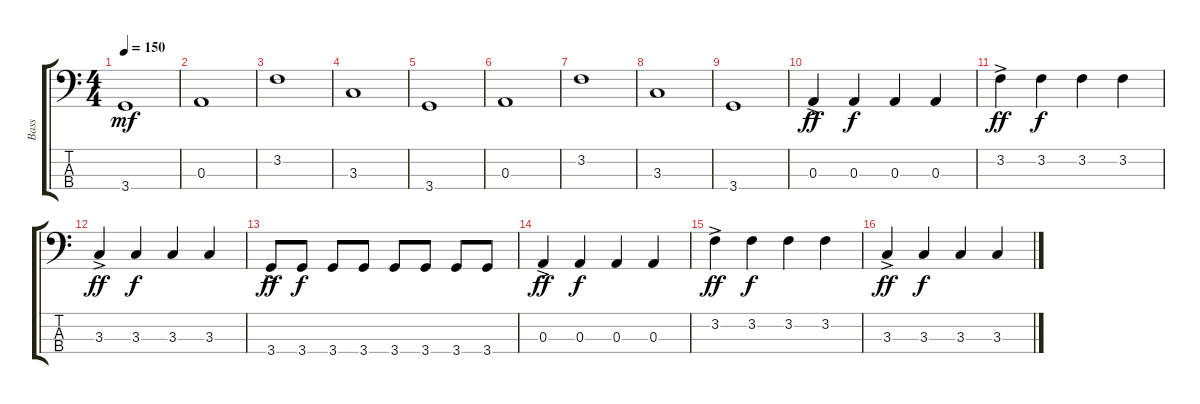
\track ("Bass" "Bass") {instrument electricbassfinger}
\staff {score tabs}
\tuning (G2 D2 A1 E1) {hide}
\ts (4 4)
\tempo 150
\clef f4
\ks c
3.4.1{dy mf} |
0.3.1 |
3.2.1 |
3.3.1 |
3.4.1 |
0.3.1 |
3.2.1 |
3.3.1 |
3.4.1 |
0.3{ac}.4{dy ff} 0.3.4{dy f} 0.3.4 0.3.4 |
3.2{ac}.4{dy ff} 3.2.4{dy f} 3.2.4 3.2.4 |
3.3{ac}.4{dy ff} 3.3.4{dy f} 3.3.4 3.3.4 |
3.4{ac}.8{dy ff} 3.4.8{dy f} 3.4.8 3.4.8 3.4.8 3.4.8 3.4.8 3.4.8 |
0.3{ac}.4{dy ff} 0.3.4{dy f} 0.3.4 0.3.4 |
3.2{ac}.4{dy ff} 3.2.4{dy f} 3.2.4 3.2.4 |
3.3{ac}.4{dy ff} 3.3.4{dy f} 3.3.4 3.3.4
